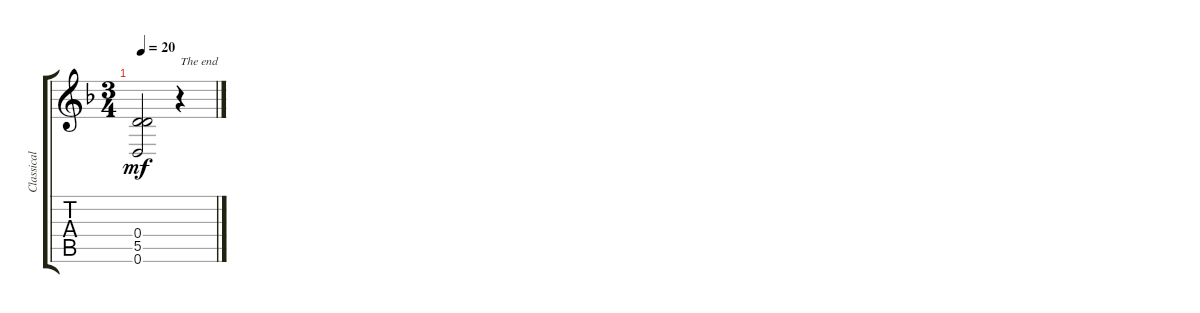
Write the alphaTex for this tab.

\track ("Classical Guitar" "Classical ") {instrument acousticguitarnylon}
\staff {score tabs}
\tuning (E4 B3 G3 D3 A2 D2) {hide}
\ts (3 4)
\tempo 20
\clef g2
\ks dminor
(0.4 5.5 0.6).2{dy mf} r.4{txt "The end"}
